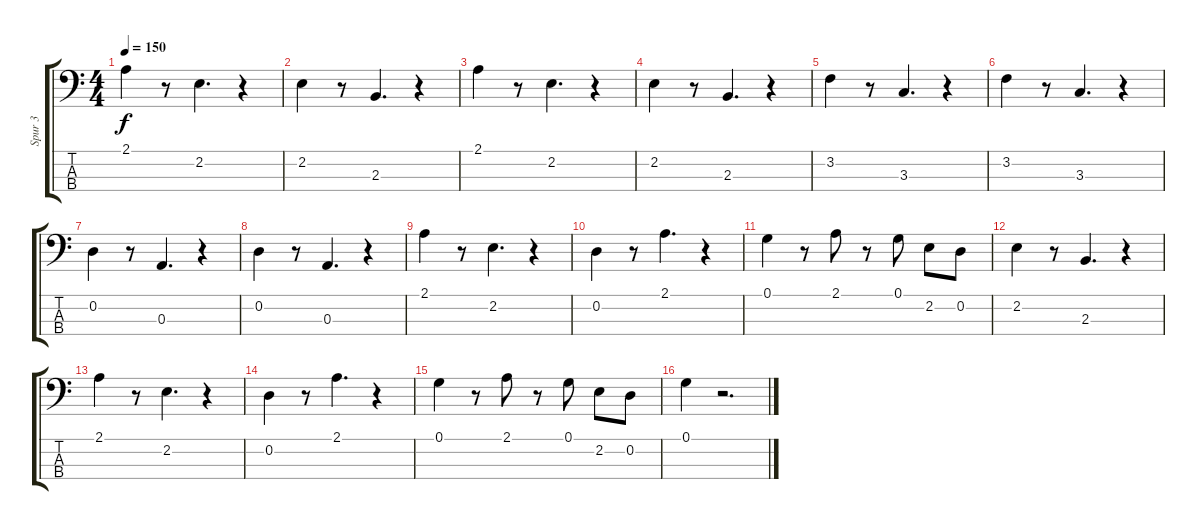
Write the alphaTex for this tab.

\track ("Spur 3" "Spur 3") {instrument acousticbass}
\staff {score tabs}
\tuning (G2 D2 A1 E1) {hide}
\ts (4 4)
\tempo 150
\clef f4
\ks c
2.1.4{dy f} r.8 2.2.4{d} r.4 |
2.2.4 r.8 2.3.4{d} r.4 |
2.1.4 r.8 2.2.4{d} r.4 |
2.2.4 r.8 2.3.4{d} r.4 |
3.2.4 r.8 3.3.4{d} r.4 |
3.2.4 r.8 3.3.4{d} r.4 |
0.2.4 r.8 0.3.4{d} r.4 |
0.2.4 r.8 0.3.4{d} r.4 |
2.1.4 r.8 2.2.4{d} r.4 |
0.2.4 r.8 2.1.4{d} r.4 |
0.1.4 r.8 2.1.8 r.8 0.1.8 2.2.8 0.2.8 |
2.2.4 r.8 2.3.4{d} r.4 |
2.1.4 r.8 2.2.4{d} r.4 |
0.2.4 r.8 2.1.4{d} r.4 |
0.1.4 r.8 2.1.8 r.8 0.1.8 2.2.8 0.2.8 |
0.1.4 r.2{d}
